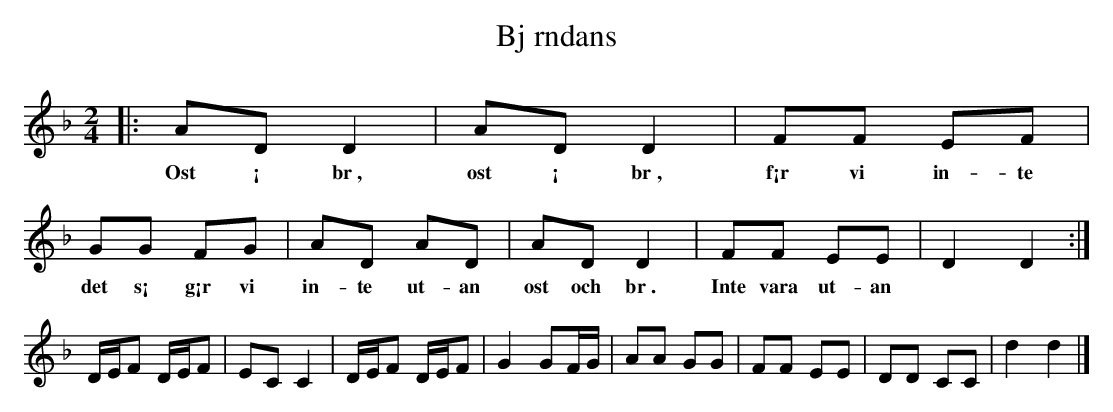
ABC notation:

X:1
T:Bj rndans
M:2/4
L:1/8
K:Dm
|: AD D2 | AD D2 | FF EF | GG FG | AD AD | AD D2 | FF EE | D2 D2 :|
w:Ost ¡ br , ost ¡ br , f¡r vi in-te det s¡ g¡r vi in-te ut-an ost och br . Inte vara ut-an
D/E/F D/E/F | EC C2 | D/E/F D/E/F | G2 GF/G/ | AA GG | FF EE | DD CC |  d2 d2 |]
